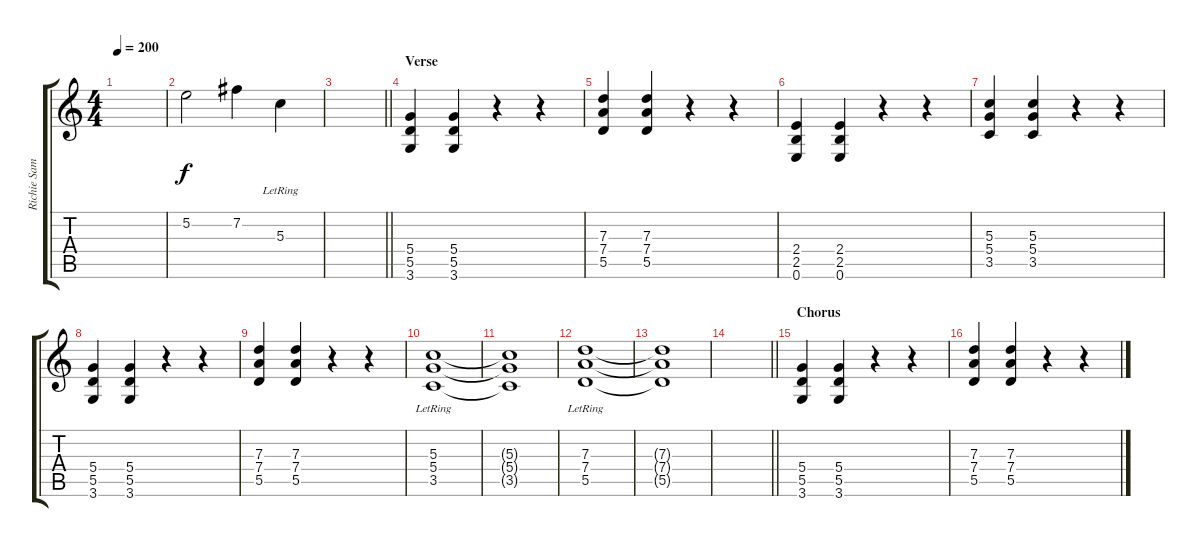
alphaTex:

\track ("Richie Sambora" "Richie Sam") {instrument distortionguitar}
\staff {score tabs}
\tuning (E4 B3 G3 D3 A2 E2) {hide}
\ts (4 4)
\tempo 200
\clef g2
\ks c
|
5.2.2 7.2.4 5.3{lr}.4 |
\barLineRight lightlight
|
\section ("" "Verse")
(5.4 5.5 3.6).4 (5.4 5.5 3.6).4 r.4 r.4 |
(7.3 7.4 5.5).4 (7.3 7.4 5.5).4 r.4 r.4 |
(2.4 2.5 0.6).4 (2.4 2.5 0.6).4 r.4 r.4 |
(5.3 5.4 3.5).4 (5.3 5.4 3.5).4 r.4 r.4 |
(5.4 5.5 3.6).4 (5.4 5.5 3.6).4 r.4 r.4 |
(7.3 7.4 5.5).4 (7.3 7.4 5.5).4 r.4 r.4 |
(5.3 5.4{lr} 3.5).1 |
(5.3{t} 5.4{t} 3.5{t}).1 |
(7.3{lr} 7.4{lr} 5.5{lr}).1 |
(7.3{t} 7.4{t} 5.5{t}).1 |
\barLineRight lightlight
|
\section ("" "Chorus")
(5.4 5.5 3.6).4 (5.4 5.5 3.6).4 r.4 r.4 |
(7.3 7.4 5.5).4 (7.3 7.4 5.5).4 r.4 r.4
